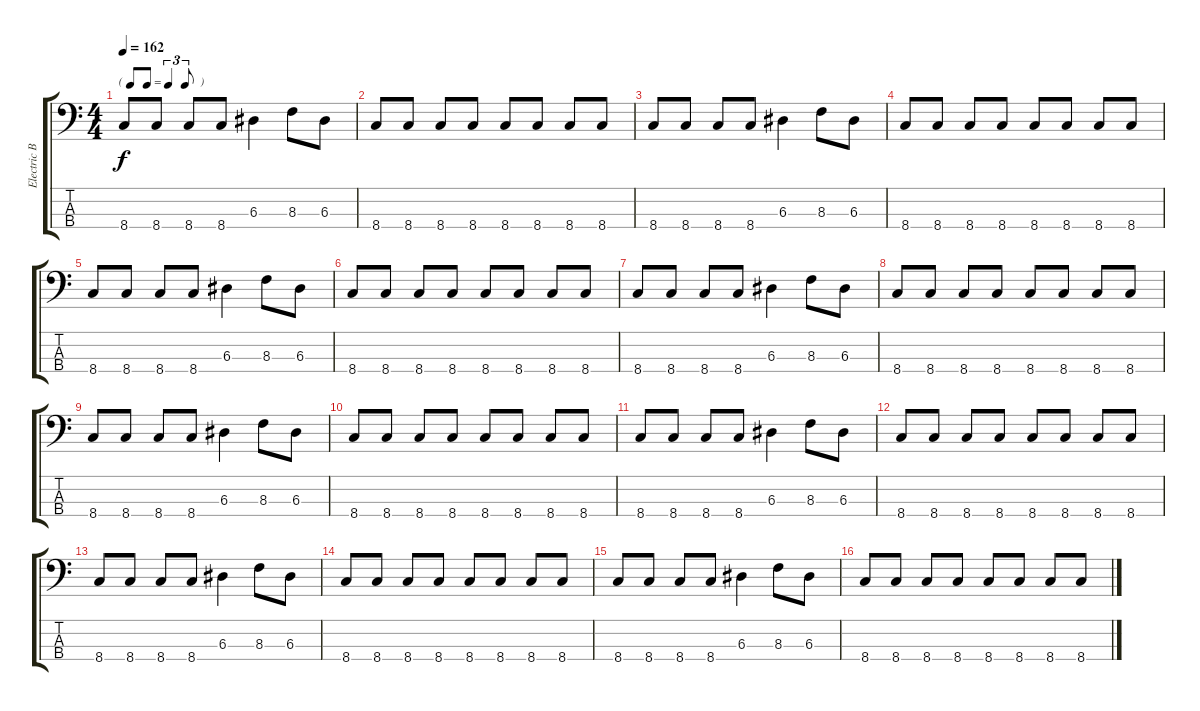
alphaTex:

\track ("Electric Bass" "Electric B") {instrument electricbassfinger}
\staff {score tabs}
\tuning (G2 D2 A1 E1) {hide}
\ts (4 4)
\tf triplet8th
\tempo 162
\clef f4
\ks c
8.4.8{dy f} 8.4.8 8.4.8 8.4.8 6.3.4 8.3.8 6.3.8 |
8.4.8 8.4.8 8.4.8 8.4.8 8.4.8 8.4.8 8.4.8 8.4.8 |
8.4.8 8.4.8 8.4.8 8.4.8 6.3.4 8.3.8 6.3.8 |
8.4.8 8.4.8 8.4.8 8.4.8 8.4.8 8.4.8 8.4.8 8.4.8 |
8.4.8 8.4.8 8.4.8 8.4.8 6.3.4 8.3.8 6.3.8 |
8.4.8 8.4.8 8.4.8 8.4.8 8.4.8 8.4.8 8.4.8 8.4.8 |
8.4.8 8.4.8 8.4.8 8.4.8 6.3.4 8.3.8 6.3.8 |
8.4.8 8.4.8 8.4.8 8.4.8 8.4.8 8.4.8 8.4.8 8.4.8 |
8.4.8 8.4.8 8.4.8 8.4.8 6.3.4 8.3.8 6.3.8 |
8.4.8 8.4.8 8.4.8 8.4.8 8.4.8 8.4.8 8.4.8 8.4.8 |
8.4.8 8.4.8 8.4.8 8.4.8 6.3.4 8.3.8 6.3.8 |
8.4.8 8.4.8 8.4.8 8.4.8 8.4.8 8.4.8 8.4.8 8.4.8 |
8.4.8 8.4.8 8.4.8 8.4.8 6.3.4 8.3.8 6.3.8 |
8.4.8 8.4.8 8.4.8 8.4.8 8.4.8 8.4.8 8.4.8 8.4.8 |
8.4.8 8.4.8 8.4.8 8.4.8 6.3.4 8.3.8 6.3.8 |
8.4.8 8.4.8 8.4.8 8.4.8 8.4.8 8.4.8 8.4.8 8.4.8
